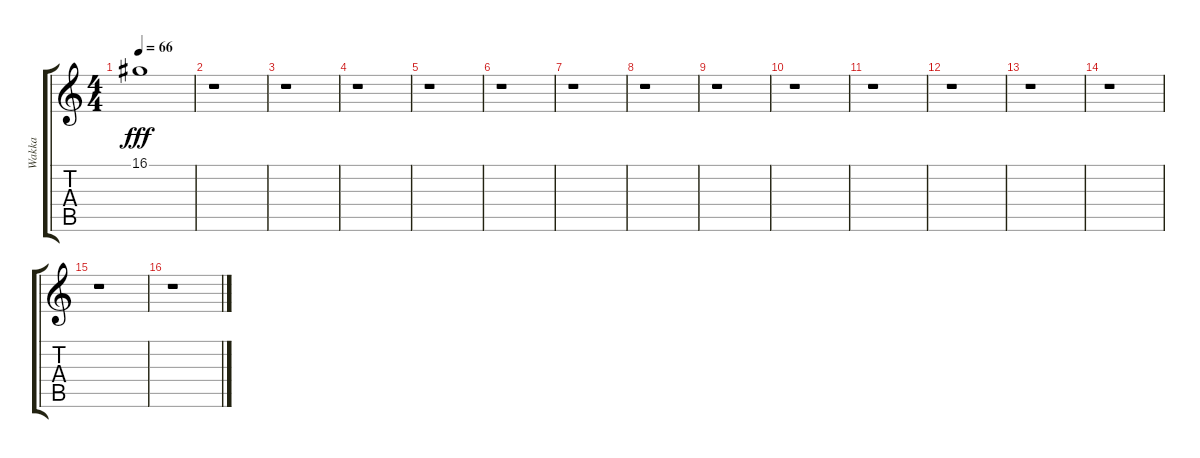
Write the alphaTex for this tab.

\track ("Wakka" "Wakka") {instrument fx5brightness}
\staff {score tabs}
\tuning (E4 B3 G3 D3 A2 E2) {hide}
\ts (4 4)
\tempo 66
\clef g2
\ks c
16.1.1{dy fff} |
r.1 |
r.1 |
r.1 |
r.1 |
r.1 |
r.1 |
r.1 |
r.1 |
r.1 |
r.1 |
r.1 |
r.1 |
r.1 |
r.1 |
r.1
